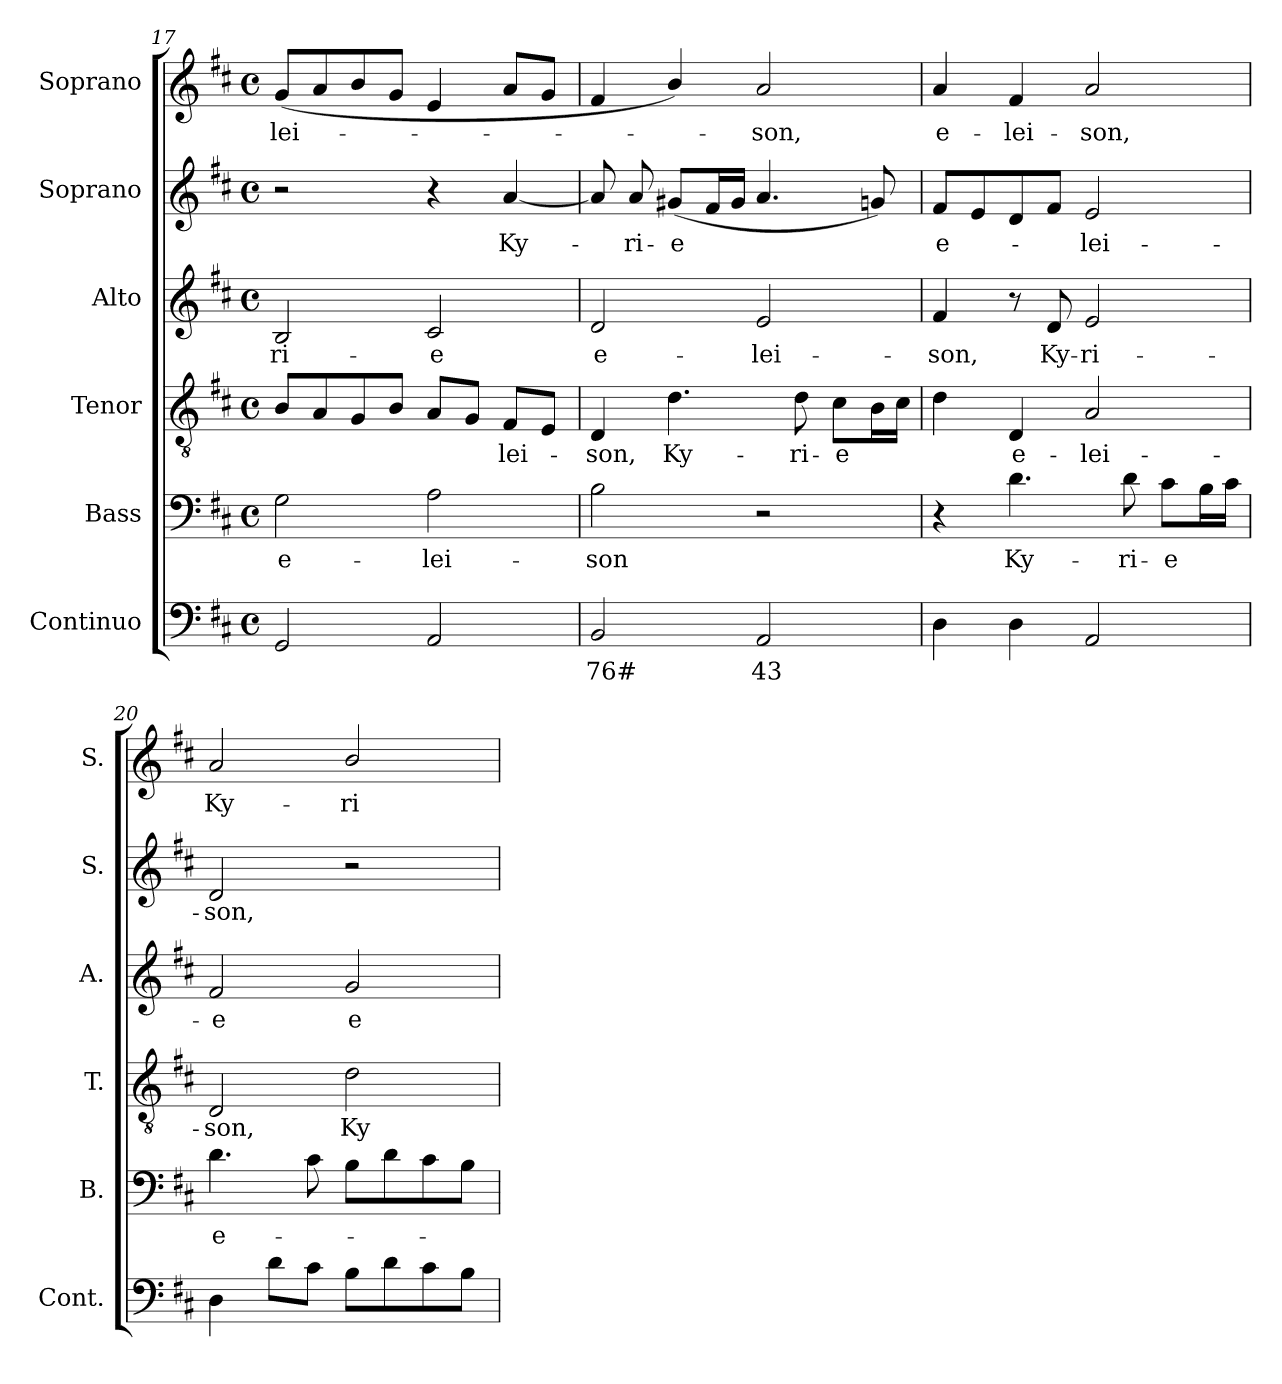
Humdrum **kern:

**kern	**text	**kern	**text	**kern	**text	**kern	**text	**kern	**text	**kern	**text
*part6	*part6	*part5	*part5	*part4	*part4	*part3	*part3	*part2	*part2	*part1	*part1
*staff6	*staff6	*staff5	*staff5	*staff4	*staff4	*staff3	*staff3	*staff2	*staff2	*staff1	*staff1
*I"Continuo	*	*I"Bass	*	*I"Tenor	*	*I"Alto	*	*I"Soprano	*	*I"Soprano	*
*I'Cont.	*	*I'B.	*	*I'T.	*	*I'A.	*	*I'S.	*	*I'S.	*
*clefF4	*	*clefF4	*	*clefGv2	*	*clefG2	*	*clefG2	*	*clefG2	*
*	*	*	*	*ITrd7c12	*	*	*	*	*	*	*
*k[f#c#]	*	*k[f#c#]	*	*k[f#c#]	*	*k[f#c#]	*	*k[f#c#]	*	*k[f#c#]	*
*D:	*	*D:	*	*D:	*	*D:	*	*D:	*	*D:	*
*M4/4	*	*M4/4	*	*M4/4	*	*M4/4	*	*M4/4	*	*M4/4	*
*met(c)	*	*met(c)	*	*met(c)	*	*met(c)	*	*met(c)	*	*met(c)	*
=17	=17	=17	=17	=17	=17	=17	=17	=17	=17	=17	=17
!	!	!	!LO:LY:b:color=#000000	!	!	!	!	!	!	!	!
!	!	!	!	!	!	!	!LO:LY:b:color=#000000	!	!	!	!
!	!	!	!	!	!	!	!	!	!	!	!LO:LY:b:color=#000000
2GGi/	.	2Gi\	e-	8BBi/L	.	2Bi/	-ri-	2r	.	(8gi/L	-lei-
.	.	.	.	8AAi/	.	.	.	.	.	8ai/	.
.	.	.	.	8GGi/	.	.	.	.	.	8bi/	.
.	.	.	.	8BBi/J	.	.	.	.	.	8gi/J	.
!	!	!	!LO:LY:b:color=#000000	!	!	!	!	!	!	!	!
!	!	!	!	!	!	!	!LO:LY:b:color=#000000	!	!	!	!
2AAi/	.	2Ai\	-lei-	8AAi/L	.	2c#i/	-e	4r	.	4ei/	.
.	.	.	.	8GGi/J	.	.	.	.	.	.	.
!	!	!	!	!	!LO:LY:b:color=#000000	!	!	!	!	!	!
!	!	!	!	!	!	!	!	!	!LO:LY:b:color=#000000	!	!
.	.	.	.	8FF#i/L	-lei-	.	.	[4ai/	Ky-	8ai/L	.
.	.	.	.	8EEi/J	.	.	.	.	.	8gi/J	.
=18	=18	=18	=18	=18	=18	=18	=18	=18	=18	=18	=18
!	!LO:LY:b:color=#000000	!	!	!	!	!	!	!	!	!	!
!	!	!	!LO:LY:b:color=#000000	!	!	!	!	!	!	!	!
!	!	!	!	!	!LO:LY:b:color=#000000	!	!	!	!	!	!
!	!	!	!	!	!	!	!LO:LY:b:color=#000000	!	!	!	!
2BBi/	76#	2Bi\	-son	4DDi/	-son,	2di/	e-	8ai/]	.	4f#i/	.
!	!	!	!	!	!	!	!	!	!LO:LY:b:color=#000000	!	!
.	.	.	.	.	.	.	.	8ai/	-ri-	.	.
!	!	!	!	!	!LO:LY:b:color=#000000	!	!	!	!	!	!
!	!	!	!	!	!	!	!	!	!LO:LY:b:color=#000000	!	!
.	.	.	.	4.Di\	Ky-	.	.	(8g#Xi/L	-e	4bi/)	.
.	.	.	.	.	.	.	.	16f#i/L	.	.	.
.	.	.	.	.	.	.	.	16g#i/JJ	.	.	.
!	!LO:LY:b:color=#000000	!	!	!	!	!	!	!	!	!	!
!	!	!	!	!	!	!	!LO:LY:b:color=#000000	!	!	!	!
!	!	!	!	!	!	!	!	!	!	!	!LO:LY:b:color=#000000
2AAi/	43	2r	.	.	.	2ei/	-lei-	4.ai/	.	2ai/	-son,
!	!	!	!	!	!LO:LY:b:color=#000000	!	!	!	!	!	!
.	.	.	.	8Di\	-ri-	.	.	.	.	.	.
!	!	!	!	!	!LO:LY:b:color=#000000	!	!	!	!	!	!
.	.	.	.	8C#i\L	-e	.	.	.	.	.	.
.	.	.	.	16BBi\L	.	.	.	8gni/)	.	.	.
.	.	.	.	16C#i\JJ	.	.	.	.	.	.	.
=19	=19	=19	=19	=19	=19	=19	=19	=19	=19	=19	=19
!	!	!	!	!	!	!	!LO:LY:b:color=#000000	!	!	!	!
!	!	!	!	!	!	!	!	!	!LO:LY:b:color=#000000	!	!
!	!	!	!	!	!	!	!	!	!	!	!LO:LY:b:color=#000000
4Di\	.	4r	.	4Di\	.	4f#i/	-son,	8f#i/L	e-	4ai/	e-
.	.	.	.	.	.	.	.	8ei/	.	.	.
!	!	!	!LO:LY:b:color=#000000	!	!	!	!	!	!	!	!
!	!	!	!	!	!LO:LY:b:color=#000000	!	!	!	!	!	!
!	!	!	!	!	!	!	!	!	!	!	!LO:LY:b:color=#000000
4Di\	.	4.di\	Ky-	4DDi/	e-	8r	.	8di/	.	4f#i/	-lei-
!	!	!	!	!	!	!	!LO:LY:b:color=#000000	!	!	!	!
.	.	.	.	.	.	8di/	Ky-	8f#i/J	.	.	.
!	!	!	!	!	!LO:LY:b:color=#000000	!	!	!	!	!	!
!	!	!	!	!	!	!	!LO:LY:b:color=#000000	!	!	!	!
!	!	!	!	!	!	!	!	!	!LO:LY:b:color=#000000	!	!
!	!	!	!	!	!	!	!	!	!	!	!LO:LY:b:color=#000000
2AAi/	.	.	.	2AAi/	-lei-	2ei/	-ri-	2ei/	-lei-	2ai/	-son,
!	!	!	!LO:LY:b:color=#000000	!	!	!	!	!	!	!	!
.	.	8di\	-ri-	.	.	.	.	.	.	.	.
!	!	!	!LO:LY:b:color=#000000	!	!	!	!	!	!	!	!
.	.	8c#i\L	-e	.	.	.	.	.	.	.	.
.	.	16Bi\L	.	.	.	.	.	.	.	.	.
.	.	16c#i\JJ	.	.	.	.	.	.	.	.	.
!!LO:LB:g=z
=20	=20	=20	=20	=20	=20	=20	=20	=20	=20	=20	=20
!	!	!	!LO:LY:b:color=#000000	!	!	!	!	!	!	!	!
!	!	!	!	!	!LO:LY:b:color=#000000	!	!	!	!	!	!
!	!	!	!	!	!	!	!LO:LY:b:color=#000000	!	!	!	!
!	!	!	!	!	!	!	!	!	!LO:LY:b:color=#000000	!	!
!	!	!	!	!	!	!	!	!	!	!	!LO:LY:b:color=#000000
4Di\	.	4.di\	e-	2DDi/	-son,	2f#i/	-e	2di/	-son,	2ai/	Ky-
8di\L	.	.	.	.	.	.	.	.	.	.	.
8c#i\J	.	8c#i\	.	.	.	.	.	.	.	.	.
!	!	!	!	!	!LO:LY:b:color=#000000	!	!	!	!	!	!
!	!	!	!	!	!	!	!LO:LY:b:color=#000000	!	!	!	!
!	!	!	!	!	!	!	!	!	!	!	!LO:LY:b:color=#000000
8Bi\L	.	8Bi\L	.	2Di\	Ky-	2gi/	e-	2r	.	2bi/	-ri-
8di\	.	8di\	.	.	.	.	.	.	.	.	.
8c#i\	.	8c#i\	.	.	.	.	.	.	.	.	.
8Bi\J	.	8Bi\J	.	.	.	.	.	.	.	.	.
=	=	=	=	=	=	=	=	=	=	=	=
*-	*-	*-	*-	*-	*-	*-	*-	*-	*-	*-	*-
